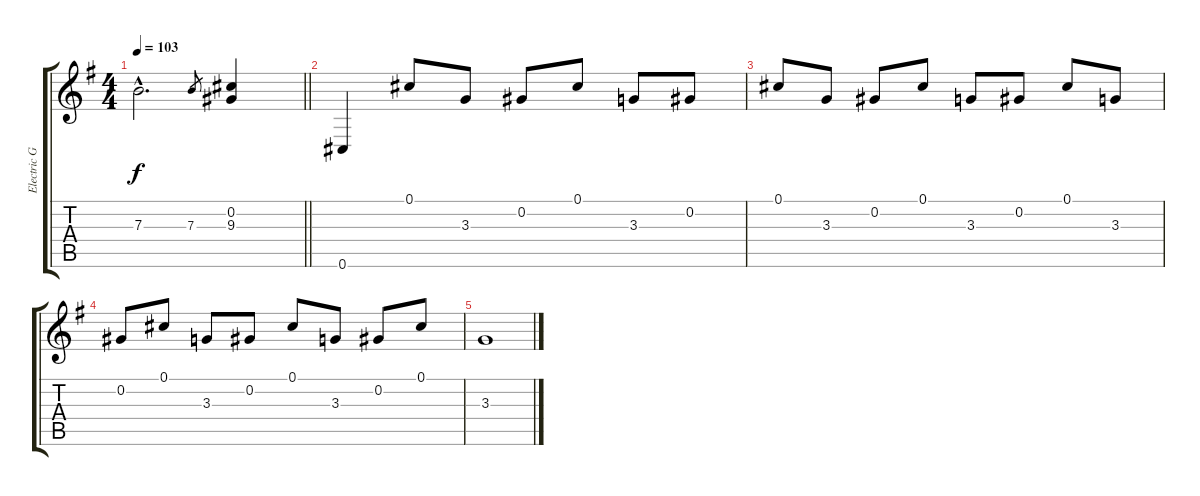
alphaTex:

\track ("Electric Guitar 1" "Electric G") {instrument distortionguitar}
\staff {score tabs}
\tuning (Db4 Ab3 E3 B2 Gb2 Db2) {hide}
\ts (4 4)
\tempo 103
\clef g2
\barLineRight lightlight
\ks eminor
7.3{hac}.2{d dy f} 7.3.8{gr} (0.2 9.3).4 |
0.6.4{volume 12} 0.1.8 3.3.8 0.2.8 0.1.8 3.3.8 0.2.8 |
0.1.8 3.3.8 0.2.8 0.1.8 3.3.8 0.2.8 0.1.8 3.3.8 |
0.2.8 0.1.8 3.3.8 0.2.8 0.1.8 3.3.8 0.2.8 0.1.8 |
3.3.1
